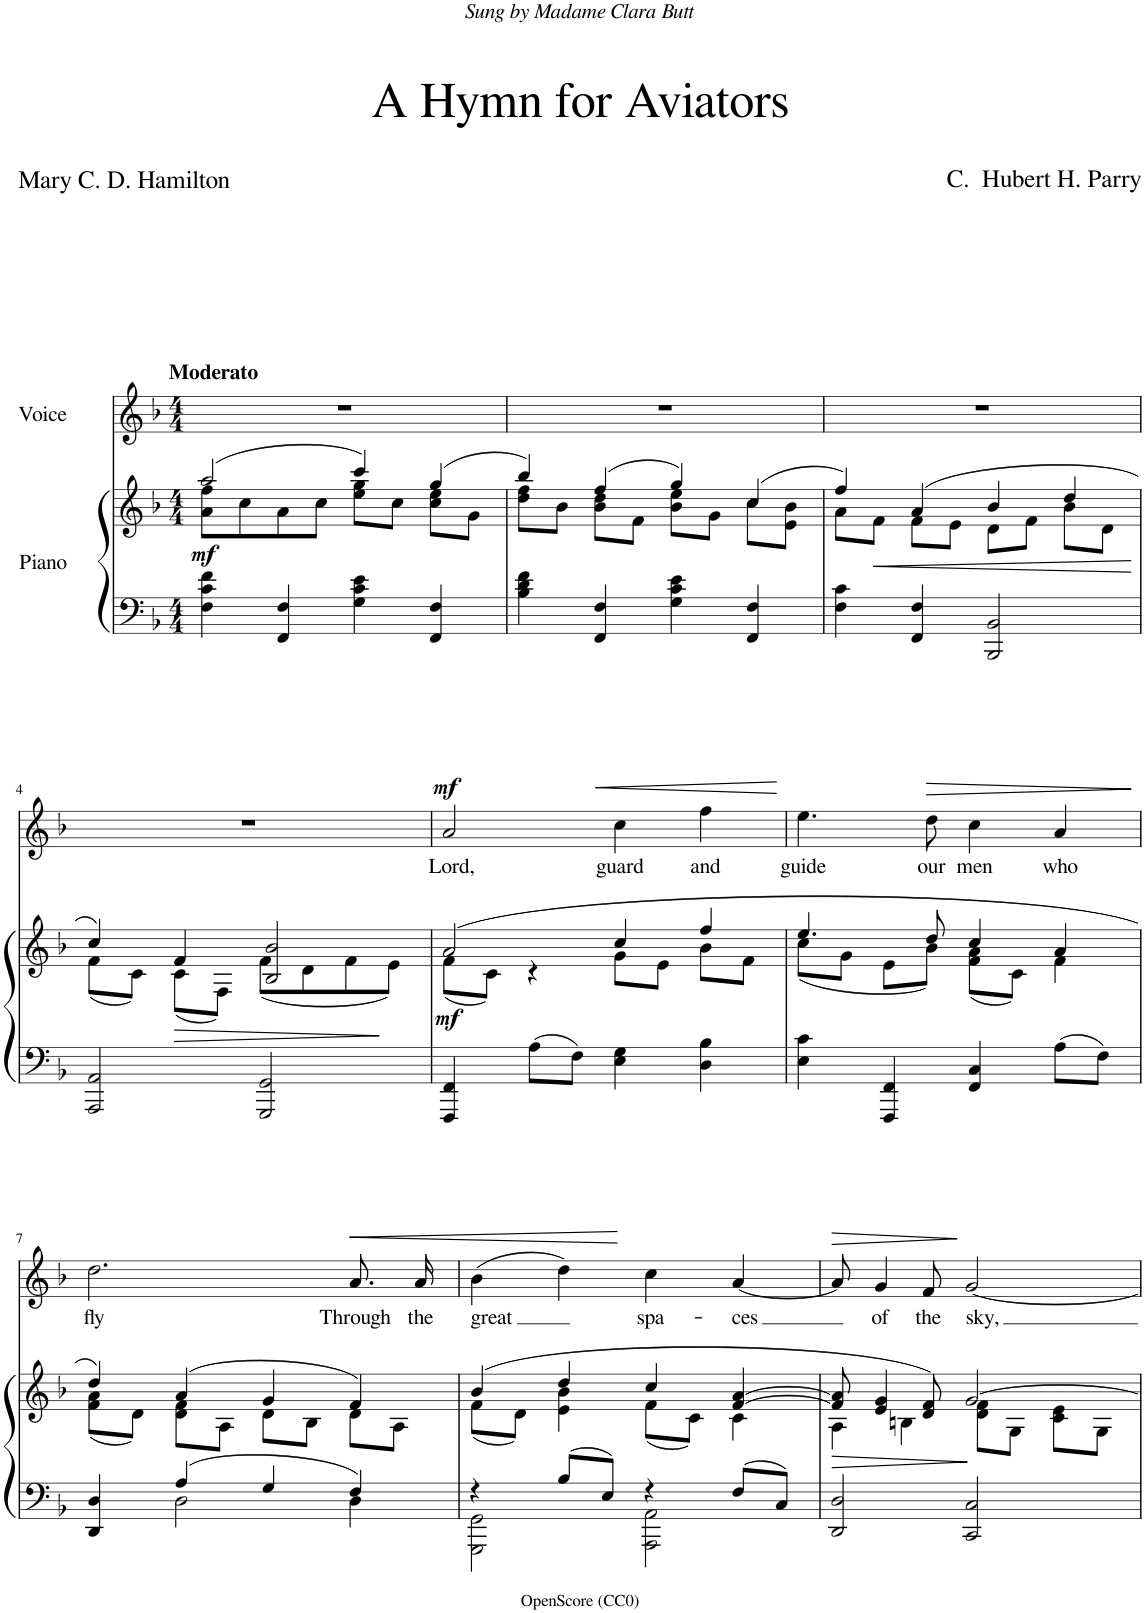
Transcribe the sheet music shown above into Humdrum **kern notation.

**kern	**kern	**dynam	**kern	**text	**dynam
*part2	*part2	*part2	*part1	*part1	*part1
*staff3	*staff2	*staff2/3	*staff1	*staff1	*staff1
*I"Piano	*	*	*I"Voice	*	*
*I'Pno	*	*	*	*	*
*clefF4	*clefG2	*	*clefG2	*	*
*k[b-]	*k[b-]	*	*k[b-]	*	*
*M4/4	*M4/4	*	*M4/4	*	*
=1	=1	=1	=1	=1	=1
*	*^	*	*	*	*
!	!	!	!	!LO:TX:a:B:t=Moderato	!	!
!	!	!	!LO:DY:b	!	!	!
4F\ 4c\ 4f\	(2aa/	8a\ 8ff\L	mf	1r	.	.
.	.	8cc\	.	.	.	.
4FF/ 4F/	.	8a\	.	.	.	.
.	.	8cc\J	.	.	.	.
4G\ 4c\ 4e\	4ccc/)	8ee\ 8gg\L	.	.	.	.
.	.	8cc\J	.	.	.	.
4FF/ 4F/	(4gg/	8cc\ 8ee\L	.	.	.	.
.	.	8g\J	.	.	.	.
=2	=2	=2	=2	=2	=2	=2
4B-\ 4d\ 4f\	4bb-/)	8dd\ 8ff\L	.	1r	.	.
.	.	8b-\J	.	.	.	.
4FF/ 4F/	(4ff/	8b-\ 8dd\L	.	.	.	.
.	.	8f\J	.	.	.	.
4G\ 4c\ 4e\	4gg/)	8b-\ 8ee\L	.	.	.	.
.	.	8g\J	.	.	.	.
4FF/ 4F/	(4cc/	8cc\L	.	.	.	.
.	.	8e\ 8b-\J	.	.	.	.
=3	=3	=3	=3	=3	=3	=3
4F\ 4c\	4ff/)	8a\L	.	1r	.	.
!	!	!	!LO:HP:b	!	!	!
.	.	8f\J	<	.	.	.
4FF/ 4F/	(4a/	8f\L	.	.	.	.
.	.	8e\J	.	.	.	.
2BBB-/ 2BB-/	4b-/	8d\L	.	.	.	.
.	.	8f\J	.	.	.	.
.	4dd/	8b-\L	.	.	.	.
.	.	8d\J	.	.	.	.
!!LO:LB:g=z
=4	=4	=4	=4	=4	=4	=4
2AAA/ 2AA/	4cc/)	(8f\L	.	1r	.	.
.	.	8c\J)	.	.	.	.
!	!	!	!LO:HP:b	!	!	!
.	4f/	(8c\L	>	.	.	.
.	.	8F\J)	.	.	.	.
2GGG/ 2GG/	2B-/ 2b-/	(8f\L	.	.	.	.
.	.	8d\	.	.	.	.
.	.	8f\	.	.	.	.
.	.	8e\J)	[	.	.	.
=5	=5	=5	=5	=5	=5	=5
!	!	!	!LO:DY:b	!	!LO:LY:b	!LO:DY:a
4FFF/ 4FF/	(2a/	(8f\L	mf	2a/	Lord,	mf
.	.	8c\J)	.	.	.	.
8A\L	.	4r	.	.	.	.
8F\J	.	.	.	.	.	.
!	!	!	!	!	!LO:LY:b	!LO:HP:b
4E\ 4G\	4cc/	8g\L	.	4cc\	guard	<
.	.	8e\J	.	.	.	.
!	!	!	!	!	!LO:LY:b	!
4D\ 4B-\	4ff/	8b-\L	.	4ff\	and	.
.	.	8f\J	.	.	.	.
*	*v	*v	*	*	*	*
.	.	.	.	.	[
=6	=6	=6	=6	=6	=6
*	*^	*	*	*	*
!	!	!	!	!	!LO:LY:b	!
4E\ 4c\	4.ee/	(8cc\L	.	4.ee\	guide	.
.	.	8g\J	.	.	.	.
4FFF/ 4FF/	.	8e\L	.	.	.	.
!	!	!	!	!	!LO:LY:b	!LO:HP:b
.	8dd/	8b-\J)	.	8dd\	our	>
!	!	!	!	!	!LO:LY:b	!
4FF/ 4C/	4cc/	(8f\ 8a\L	.	4cc\	men	.
.	.	8c\J)	.	.	.	.
!	!	!	!	!	!LO:LY:b	!
8A\L	4a/	4f\	.	4a/	who	.
8F\J	.	.	.	.	.	.
*	*v	*v	*	*	*	*
.	.	.	.	.	]
!!LO:LB:g=z
=7	=7	=7	=7	=7	=7
*^	*^	*	*	*	*
!	!	!	!	!	!	!LO:LY:b	!
4D/	4DD/	4dd/)	(8f\ 8a\L	.	2.dd\	fly	.
.	.	.	8d\J)	.	.	.	.
4A/	2D\	(4a/	8d\ 8f\L	.	.	.	.
.	.	.	8A\J	.	.	.	.
4G/	.	4g/	8d\L	.	.	.	.
.	.	.	8B-\J	.	.	.	.
!	!	!	!	!	!	!LO:LY:b	!LO:HP:b
4F/	4D\	4f/)	8d\L	.	8.a/L	Through	<
.	.	.	8A\J	.	.	.	.
!	!	!	!	!	!	!LO:LY:b	!
.	.	.	.	.	16a/Jk	the	.
=8	=8	=8	=8	=8	=8	=8	=8
!	!	!	!	!	!	!LO:LY:b	!
4r	2GGG\ 2GG\	(4b-/	(8f\L	.	(4b-\	great	.
.	.	.	8d\J)	.	.	.	.
8B-/L	.	4dd/	4e\ 4b-\	.	4dd\)	.	.
8E/J	.	.	.	.	.	.	.
!	!	!	!	!	!	!LO:LY:b	!
4r	2AAA\ 2AA\	4cc/	(8f\L	.	4cc\	spa-	[
.	.	.	8c\J)	.	.	.	.
!	!	!	!	!	!	!LO:LY:b	!
8F/L	.	[4f/ [4a/	4c\	.	[4a/	-ces	.
8C/J	.	.	.	.	.	.	.
*v	*v	*	*	*	*	*	*
=9	=9	=9	=9	=9	=9	=9
!	!	!	!	!	!	!LO:HP:b
2DD/ 2D/	8f/] 8a/]	4A\	.	8a/]	.	>
!	!	!	!	!	!LO:LY:b	!
.	4e/ 4g/	.	.	4g/	of	.
.	.	4Bn\	.	.	.	.
!	!	!	!	!	!LO:LY:b	!
.	8d/ 8f/)	.	.	8f/	the	.
!	!	!	!	!	!LO:LY:b	!
2CC/ 2C/	[2g/	8d\ 8f\L	]	[2g/	sky,	]
.	.	8G\J	.	.	.	.
.	.	8c\ 8e\L	.	.	.	.
.	.	8G\J	.	.	.	.
*	*v	*v	*	*	*	*
=	=	=	=	=	=
*-	*-	*-	*-	*-	*-
